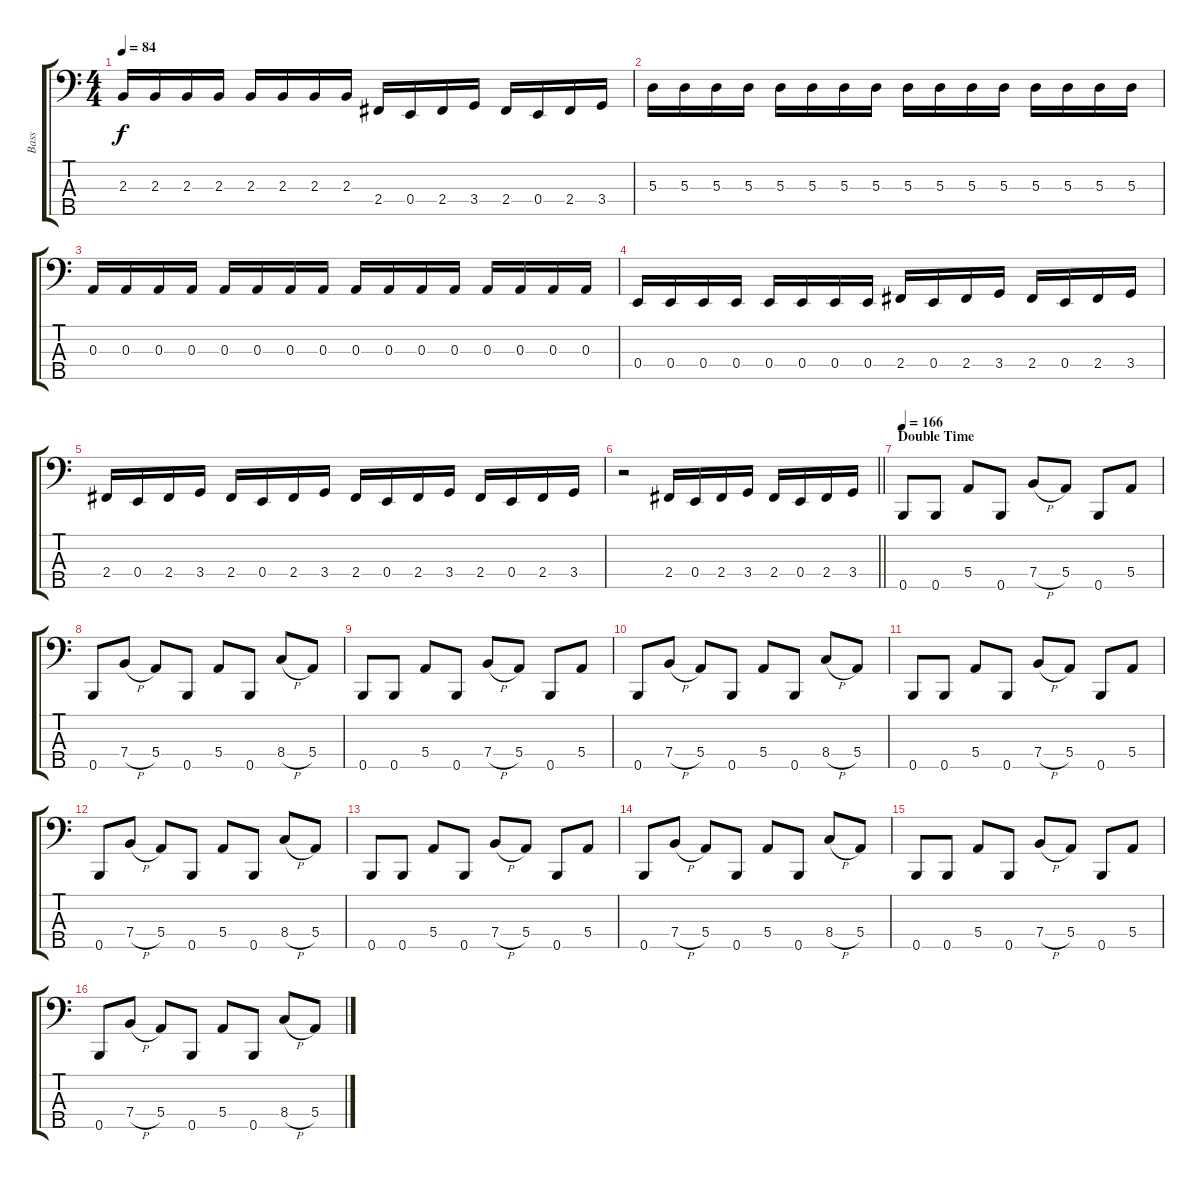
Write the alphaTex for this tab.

\track ("Bass" "Bass") {instrument electricbassfinger}
\staff {score tabs}
\tuning (G2 D2 A1 E1 B0) {hide}
\ts (4 4)
\tempo 84
\clef f4
\ks c
2.3.16{dy f} 2.3.16 2.3.16 2.3.16 2.3.16 2.3.16 2.3.16 2.3.16 2.4.16 0.4.16 2.4.16 3.4.16 2.4.16 0.4.16 2.4.16 3.4.16 |
5.3.16 5.3.16 5.3.16 5.3.16 5.3.16 5.3.16 5.3.16 5.3.16 5.3.16 5.3.16 5.3.16 5.3.16 5.3.16 5.3.16 5.3.16 5.3.16 |
0.3.16 0.3.16 0.3.16 0.3.16 0.3.16 0.3.16 0.3.16 0.3.16 0.3.16 0.3.16 0.3.16 0.3.16 0.3.16 0.3.16 0.3.16 0.3.16 |
0.4.16 0.4.16 0.4.16 0.4.16 0.4.16 0.4.16 0.4.16 0.4.16 2.4.16 0.4.16 2.4.16 3.4.16 2.4.16 0.4.16 2.4.16 3.4.16 |
2.4.16 0.4.16 2.4.16 3.4.16 2.4.16 0.4.16 2.4.16 3.4.16 2.4.16 0.4.16 2.4.16 3.4.16 2.4.16 0.4.16 2.4.16 3.4.16 |
\barLineRight lightlight
r.2 2.4.16 0.4.16 2.4.16 3.4.16 2.4.16 0.4.16 2.4.16 3.4.16 |
\section ("" "Double Time")
\tempo 166
0.5.8 0.5.8 5.4.8 0.5.8 7.4{h}.8 5.4.8 0.5.8 5.4.8 |
0.5.8 7.4{h}.8 5.4.8 0.5.8 5.4.8 0.5.8 8.4{h}.8 5.4.8 |
0.5.8 0.5.8 5.4.8 0.5.8 7.4{h}.8 5.4.8 0.5.8 5.4.8 |
0.5.8 7.4{h}.8 5.4.8 0.5.8 5.4.8 0.5.8 8.4{h}.8 5.4.8 |
0.5.8 0.5.8 5.4.8 0.5.8 7.4{h}.8 5.4.8 0.5.8 5.4.8 |
0.5.8 7.4{h}.8 5.4.8 0.5.8 5.4.8 0.5.8 8.4{h}.8 5.4.8 |
0.5.8 0.5.8 5.4.8 0.5.8 7.4{h}.8 5.4.8 0.5.8 5.4.8 |
0.5.8 7.4{h}.8 5.4.8 0.5.8 5.4.8 0.5.8 8.4{h}.8 5.4.8 |
0.5.8 0.5.8 5.4.8 0.5.8 7.4{h}.8 5.4.8 0.5.8 5.4.8 |
0.5.8 7.4{h}.8 5.4.8 0.5.8 5.4.8 0.5.8 8.4{h}.8 5.4.8
